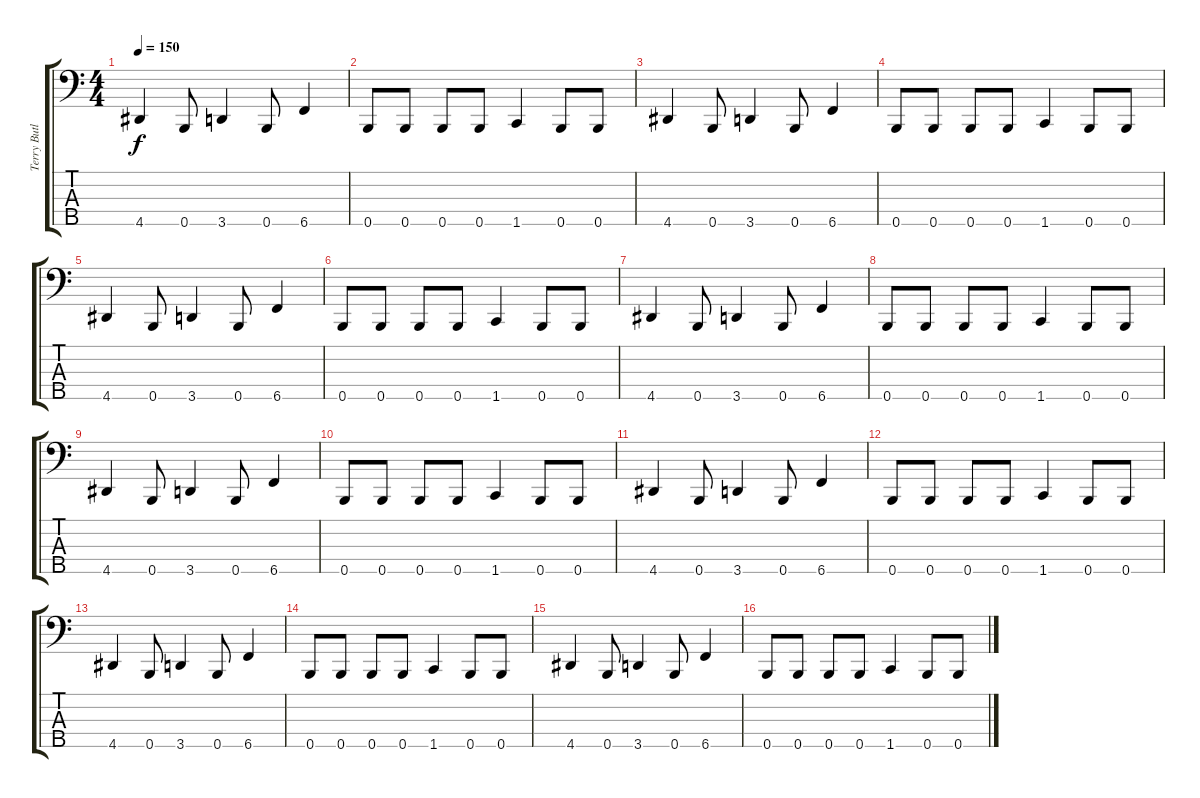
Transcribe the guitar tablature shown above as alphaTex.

\track ("Terry Butler" "Terry Butl") {instrument electricbassfinger}
\staff {score tabs}
\tuning (G2 D2 A1 E1 B0) {hide}
\ts (4 4)
\tempo 150
\clef f4
\ks c
4.5.4{dy f} 0.5.8 3.5.4 0.5.8 6.5.4 |
0.5.8 0.5.8 0.5.8 0.5.8 1.5.4 0.5.8 0.5.8 |
4.5.4 0.5.8 3.5.4 0.5.8 6.5.4 |
0.5.8 0.5.8 0.5.8 0.5.8 1.5.4 0.5.8 0.5.8 |
4.5.4 0.5.8 3.5.4 0.5.8 6.5.4 |
0.5.8 0.5.8 0.5.8 0.5.8 1.5.4 0.5.8 0.5.8 |
4.5.4 0.5.8 3.5.4 0.5.8 6.5.4 |
0.5.8 0.5.8 0.5.8 0.5.8 1.5.4 0.5.8 0.5.8 |
4.5.4 0.5.8 3.5.4 0.5.8 6.5.4 |
0.5.8 0.5.8 0.5.8 0.5.8 1.5.4 0.5.8 0.5.8 |
4.5.4 0.5.8 3.5.4 0.5.8 6.5.4 |
0.5.8 0.5.8 0.5.8 0.5.8 1.5.4 0.5.8 0.5.8 |
4.5.4 0.5.8 3.5.4 0.5.8 6.5.4 |
0.5.8 0.5.8 0.5.8 0.5.8 1.5.4 0.5.8 0.5.8 |
4.5.4 0.5.8 3.5.4 0.5.8 6.5.4 |
0.5.8 0.5.8 0.5.8 0.5.8 1.5.4 0.5.8 0.5.8
